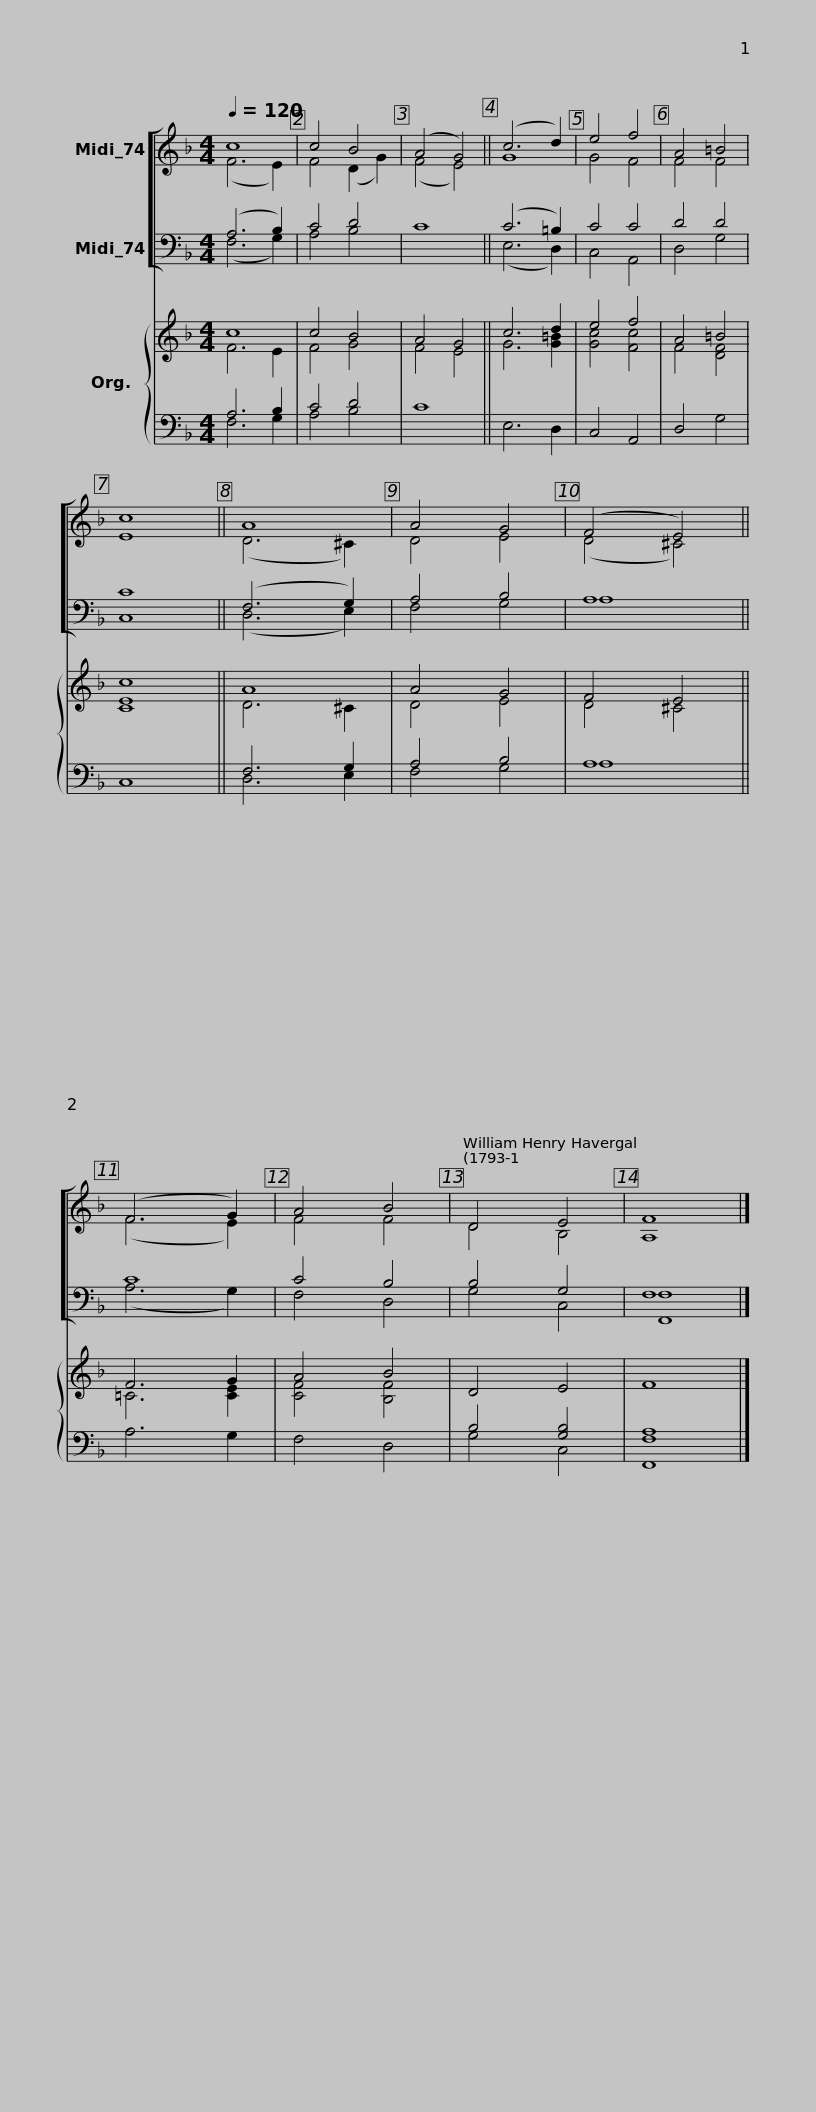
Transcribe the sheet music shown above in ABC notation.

X:1
%%score [ ( 1 2 ) ( 3 4 ) ] { ( 5 6 ) | ( 7 8 ) }
L:1/8
Q:1/4=120
M:4/4
I:linebreak $
K:F
V:1 treble
V:2 treble
V:3 bass
V:4 bass
V:5 treble
V:6 treble
V:7 bass
V:8 bass
V:1
 c8 | c4 B4 | (A4 G4) || (c6 d2) | e4 f4 | %5
 A4 =B4 | c8 || A8 | A4 G4 | (F4 E4) || %10
 (F6 G2) | A4 B4 | D4 E4 |$ F8 |] %14
V:2
 (F6 E2) | F4 (D2 G2) | (F4 E4) || G8 | G4 F4 | %5
 F4 F4 | E8 || (D6 ^C2) | D4 E4 | (D4 ^C4) || %10
 (F6 E2) | F4 F4 | D4 B,4 |$ A,8 |] %14
V:3
 (A,6 B,2) | C4 D4 | x8 || (C6 =B,2) | C4 C4 | %5
 D4 D4 | C8 || (F,6 G,2) | A,4 B,4 | A,8 || %10
 C8 | C4 B,4 | B,4 G,4 |$ F,8 |] %14
V:4
 (F,6 G,2) | A,4 B,4 | C8 || (E,6 D,2) | C,4 A,,4 | %5
 D,4 G,4 | C,8 || (D,6 E,2) | F,4 G,4 | A,8 || %10
 (A,6 G,2) | F,4 D,4 | G,4 C,4 |$ [F,,F,]8 |] %14
V:5
 c8 | c4 B4 | A4 G4 || c6 d2 | e4 f4 | %5
 A4 =B4 | c8 || A8 | A4 G4 | F4 E4 || %10
 F6 G2 | A4 B4 | D4 E4 |$ F8 |] %14
V:6
 F6 E2 | F4 G4 | F4 E4 || G6 [G=B]2 | [Gc]4 [Fc]4 | %5
 F4 [DF]4 | [CE]8 || D6 ^C2 | D4 E4 | D4 ^C4 || %10
 =C6 [CE]2 | [CF]4 [B,F]4 | x8 |$ x8 |] %14
V:7
 A,6 B,2 | C4 D4 | x8 || x8 | x8 | %5
 x8 | x8 || F,6 G,2 | A,4 B,4 | A,8 || %10
 x8 | x8 | B,4 [G,B,]4 |$ A,8 |] %14
V:8
 F,6 G,2 | A,4 B,4 | C8 || E,6 D,2 | C,4 A,,4 | %5
 D,4 G,4 | C,8 || D,6 E,2 | F,4 G,4 | A,8 || %10
 A,6 G,2 | F,4 D,4 | G,4 C,4 |$ [F,,F,]8 |] %14
